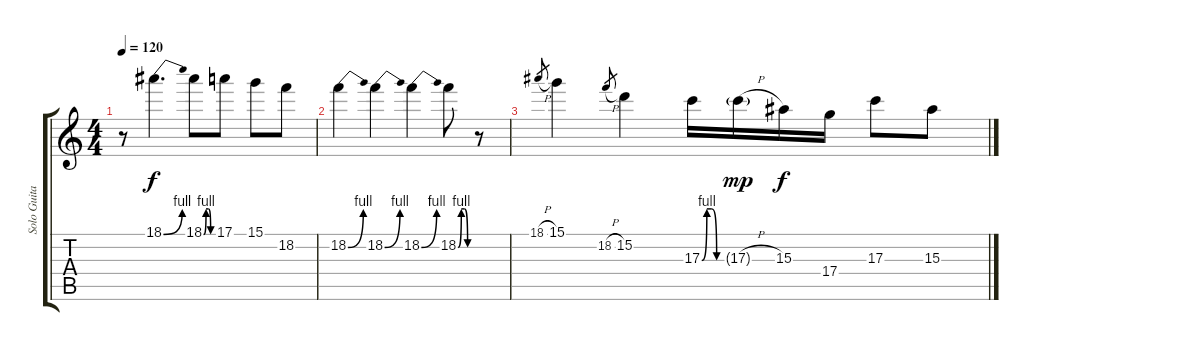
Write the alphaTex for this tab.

\track ("Solo Guitar 2" "Solo Guita") {instrument overdrivenguitar}
\staff {score tabs}
\tuning (E4 B3 G3 D3 A2 E2) {hide}
\ts (4 4)
\tempo 120
\clef g2
\ks c
r.8{dy f} 18.1{be (bend 0 0 60 4)}.4{d} 18.1{be (custom 0 0 15 4 30 4 45 0 60 0)}.8 17.1.8 15.1.8 18.2.8 |
18.2{be (bend 0 0 60 4)}.4 18.2{be (bend 0 0 60 4)}.4 18.2{be (bend 0 0 60 4)}.4 18.2{be (custom 0 0 15 4 30 4 45 0 60 0)}.8 r.8 |
18.1{h}.8{gr} 15.1.4 18.2{h}.8{gr} 15.2.4 17.3{be (custom 0 0 15 4 30 4 45 0 60 0)}.16 17.3{h g}.16{dy mp} 15.3.16{dy f} 17.4.16 17.3.8 15.3.8
